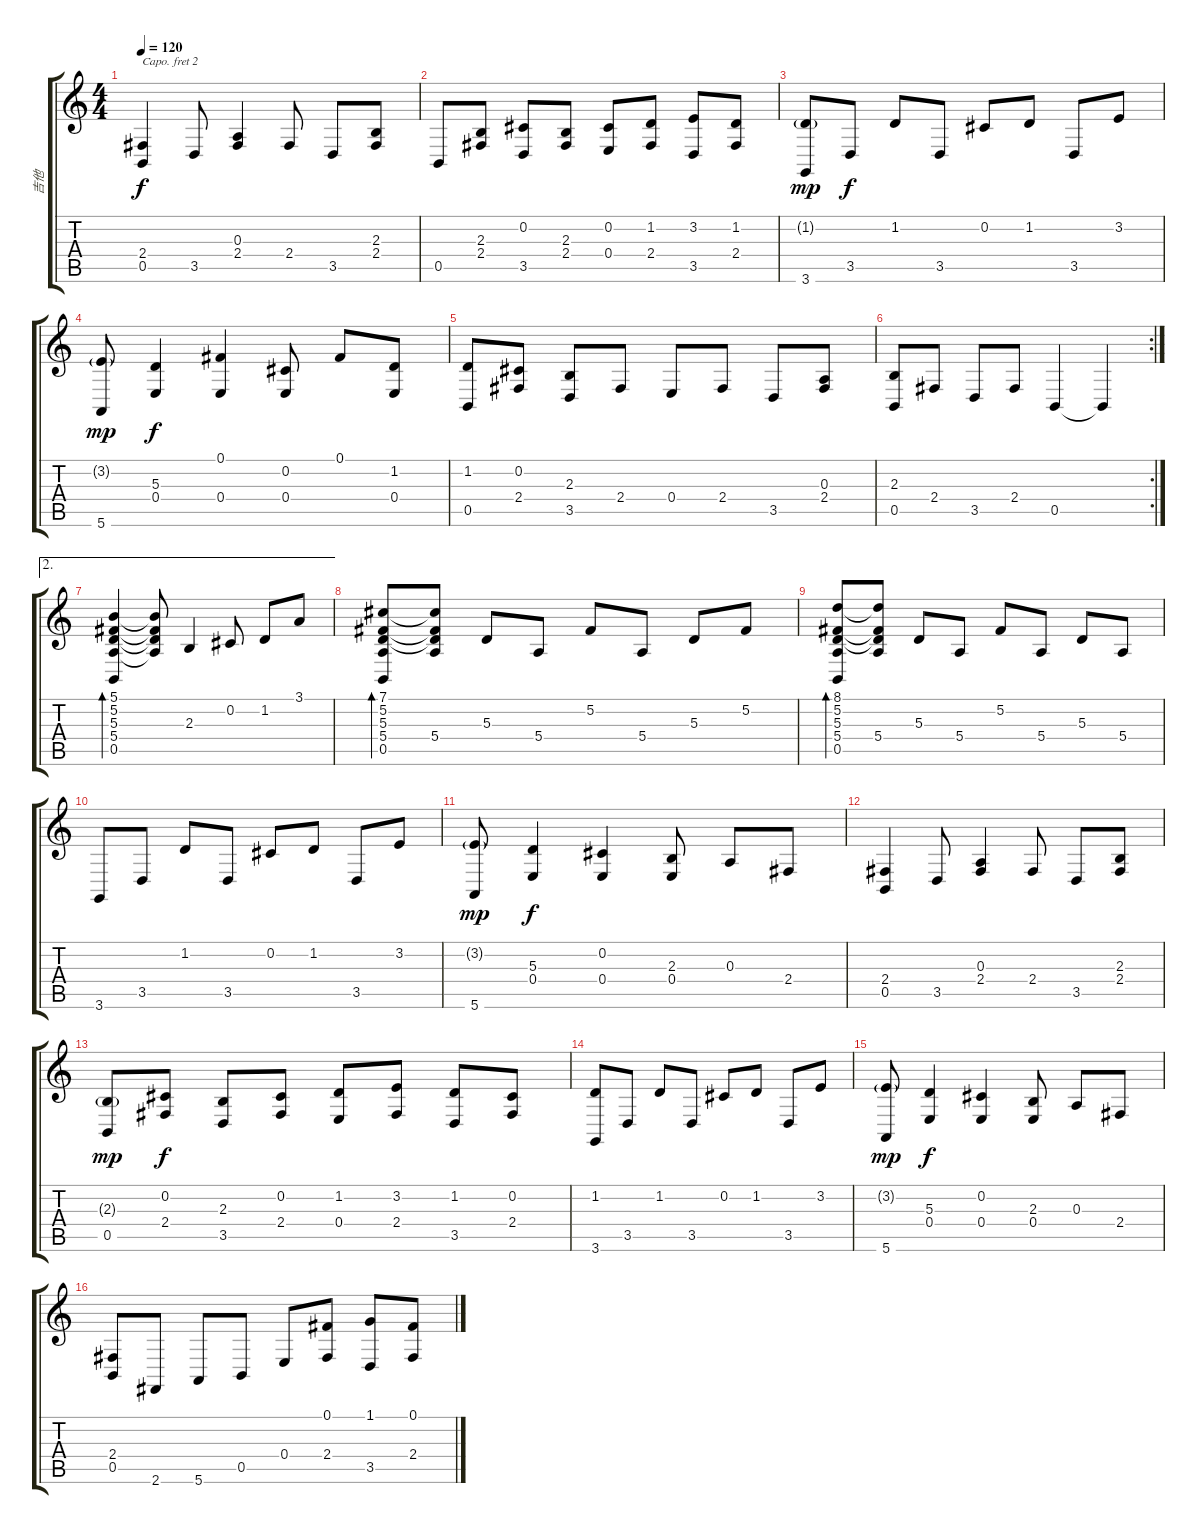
\track ("吉他" "吉他") {instrument acousticgrandpiano}
\staff {score tabs}
\capo 2
\tuning (E4 B3 G3 D3 A2 D2) {hide}
\ts (4 4)
\tempo 120
\clef g2
\ks c
(2.4 0.5).4{dy f} 3.5.8 (0.3 2.4).4 2.4.8 3.5.8 (2.3 2.4).8 |
0.5.8 (2.3 2.4).8 (0.2 3.5).8 (2.3 2.4).8 (0.2 0.4).8 (1.2 2.4).8 (3.2 3.5).8 (1.2 2.4).8 |
(1.2{g} 3.6).8{dy mp} 3.5.8{dy f} 1.2.8 3.5.8 0.2.8 1.2.8 3.5.8 3.2.8 |
(3.2{g} 5.6).8{dy mp} (5.3 0.4).4{dy f} (0.1 0.4).4 (0.2 0.4).8 0.1.8 (1.2 0.4).8 |
(1.2 0.5).8 (0.2 2.4).8 (2.3 3.5).8 2.4.8 0.4.8 2.4.8 3.5.8 (0.3 2.4).8 |
\rc 2
(2.3 0.5).8 2.4.8 3.5.8 2.4.8 0.5.4 0.5{t}.4 |
\ae 2
(5.1 5.2 5.3 5.4 0.5).4{bd 120} (5.1{t} 5.2{t} 5.3{t} 5.4{t}).8 2.3.4 0.2.8 1.2.8 3.1.8 |
(7.1 5.2 5.3 5.4 0.5).8{bd 120} (7.1{t} 5.2{t} 5.3{t} 5.4).8 5.3.8 5.4.8 5.2.8 5.4.8 5.3.8 5.2.8 |
(8.1 5.2 5.3 5.4 0.5).8{bd 120} (8.1{t} 5.2{t} 5.3{t} 5.4).8 5.3.8 5.4.8 5.2.8 5.4.8 5.3.8 5.4.8 |
3.6.8 3.5.8 1.2.8 3.5.8 0.2.8 1.2.8 3.5.8 3.2.8 |
(3.2{g} 5.6).8{dy mp} (5.3 0.4).4{dy f} (0.2 0.4).4 (2.3 0.4).8 0.3.8 2.4.8 |
(2.4 0.5).4 3.5.8 (0.3 2.4).4 2.4.8 3.5.8 (2.3 2.4).8 |
(2.3{g} 0.5).8{dy mp} (0.2 2.4).8{dy f} (2.3 3.5).8 (0.2 2.4).8 (1.2 0.4).8 (3.2 2.4).8 (1.2 3.5).8 (0.2 2.4).8 |
(1.2 3.6).8 3.5.8 1.2.8 3.5.8 0.2.8 1.2.8 3.5.8 3.2.8 |
(3.2{g} 5.6).8{dy mp} (5.3 0.4).4{dy f} (0.2 0.4).4 (2.3 0.4).8 0.3.8 2.4.8 |
(2.4 0.5).8 2.6.8 5.6.8 0.5.8 0.4.8 (0.1 2.4).8 (1.1 3.5).8 (0.1 2.4).8
